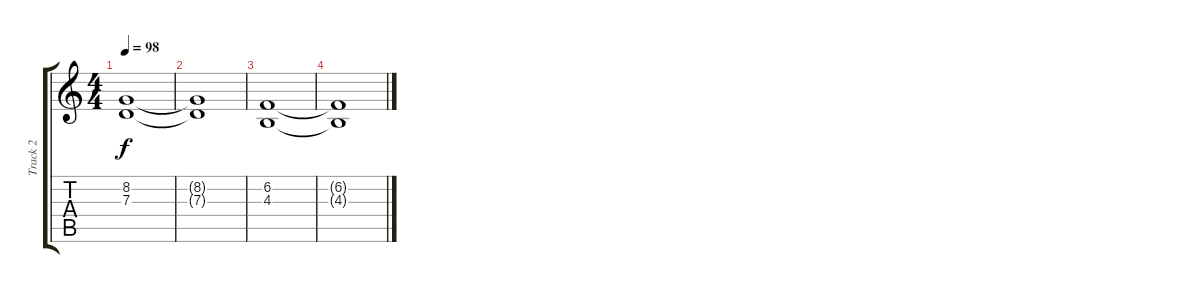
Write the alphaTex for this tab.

\track ("Track 2" "Track 2") {instrument pad2warm}
\staff {score tabs}
\tuning (E4 B3 G3 D3 A2 E2) {hide}
\ts (4 4)
\section ("" "")
\tempo 98
\clef g2
\ks c
(8.2 7.3).1{dy f} |
(8.2{t} 7.3{t}).1 |
(6.2 4.3).1 |
(6.2{t} 4.3{t}).1
